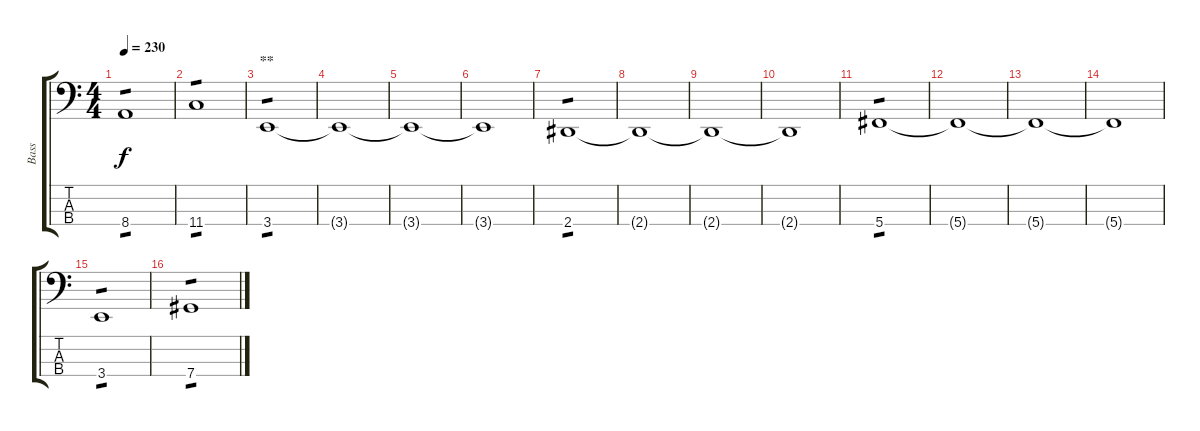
\track ("Bass" "Bass") {instrument electricbasspick}
\staff {score tabs}
\tuning (Gb2 Db2 Ab1 Db1) {hide}
\ts (4 4)
\tempo 230
\clef f4
\ks c
8.4.1{tp 1 dy f} |
11.4.1{tp 1} |
\section ("" "**")
3.4.1{tp 1} |
3.4{t}.1 |
3.4{t}.1 |
3.4{t}.1 |
2.4.1{tp 1} |
2.4{t}.1 |
2.4{t}.1 |
2.4{t}.1 |
5.4.1{tp 1} |
5.4{t}.1 |
5.4{t}.1 |
5.4{t}.1 |
3.4.1{tp 1} |
7.4.1{tp 1}
